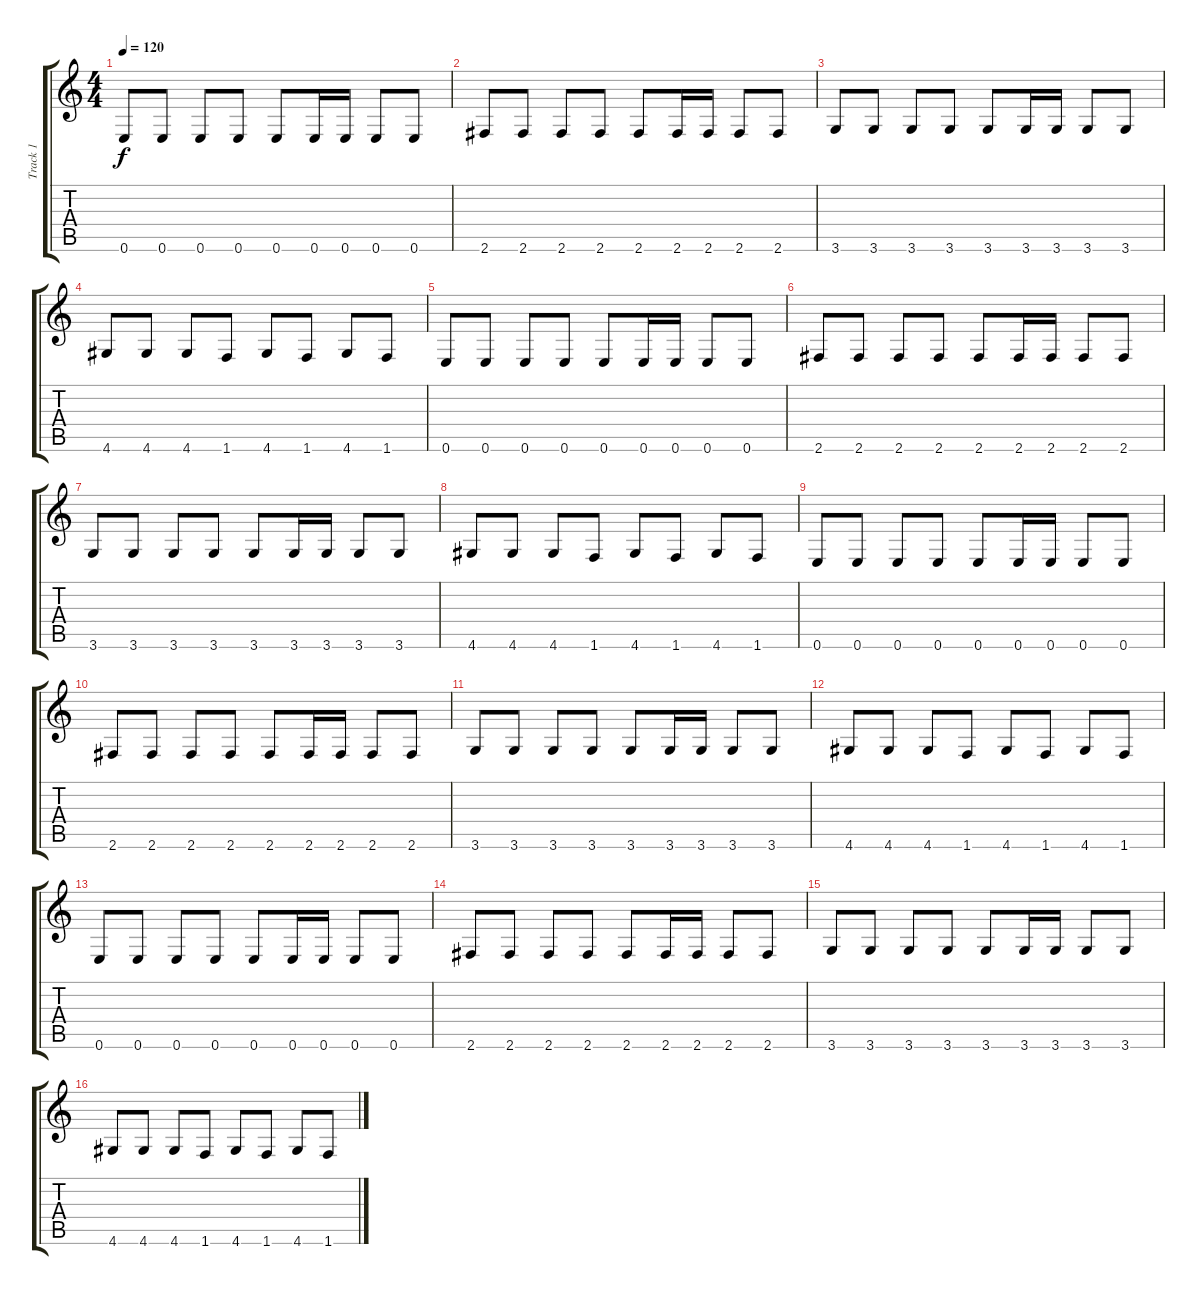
\track ("Track 1" "Track 1") {instrument distortionguitar}
\staff {score tabs}
\tuning (E4 B3 G3 D3 A2 E2) {hide}
\ts (4 4)
\tempo 120
\clef g2
\ks c
0.6.8{dy f} 0.6.8 0.6.8 0.6.8 0.6.8 0.6.16 0.6.16 0.6.8 0.6.8 |
2.6.8 2.6.8 2.6.8 2.6.8 2.6.8 2.6.16 2.6.16 2.6.8 2.6.8 |
3.6.8 3.6.8 3.6.8 3.6.8 3.6.8 3.6.16 3.6.16 3.6.8 3.6.8 |
4.6.8 4.6.8 4.6.8 1.6.8 4.6.8 1.6.8 4.6.8 1.6.8 |
0.6.8{instrument distortionguitar} 0.6.8 0.6.8 0.6.8 0.6.8 0.6.16 0.6.16 0.6.8 0.6.8 |
2.6.8 2.6.8 2.6.8 2.6.8 2.6.8 2.6.16 2.6.16 2.6.8 2.6.8 |
3.6.8 3.6.8 3.6.8 3.6.8 3.6.8 3.6.16 3.6.16 3.6.8 3.6.8 |
4.6.8 4.6.8 4.6.8 1.6.8 4.6.8 1.6.8 4.6.8 1.6.8 |
0.6.8{instrument distortionguitar} 0.6.8 0.6.8 0.6.8 0.6.8 0.6.16 0.6.16 0.6.8 0.6.8 |
2.6.8 2.6.8 2.6.8 2.6.8 2.6.8 2.6.16 2.6.16 2.6.8 2.6.8 |
3.6.8 3.6.8 3.6.8 3.6.8 3.6.8 3.6.16 3.6.16 3.6.8 3.6.8 |
4.6.8 4.6.8 4.6.8 1.6.8 4.6.8 1.6.8 4.6.8 1.6.8 |
0.6.8{instrument distortionguitar} 0.6.8 0.6.8 0.6.8 0.6.8 0.6.16 0.6.16 0.6.8 0.6.8 |
2.6.8 2.6.8 2.6.8 2.6.8 2.6.8 2.6.16 2.6.16 2.6.8 2.6.8 |
3.6.8 3.6.8 3.6.8 3.6.8 3.6.8 3.6.16 3.6.16 3.6.8 3.6.8 |
4.6.8 4.6.8 4.6.8 1.6.8 4.6.8 1.6.8 4.6.8 1.6.8
